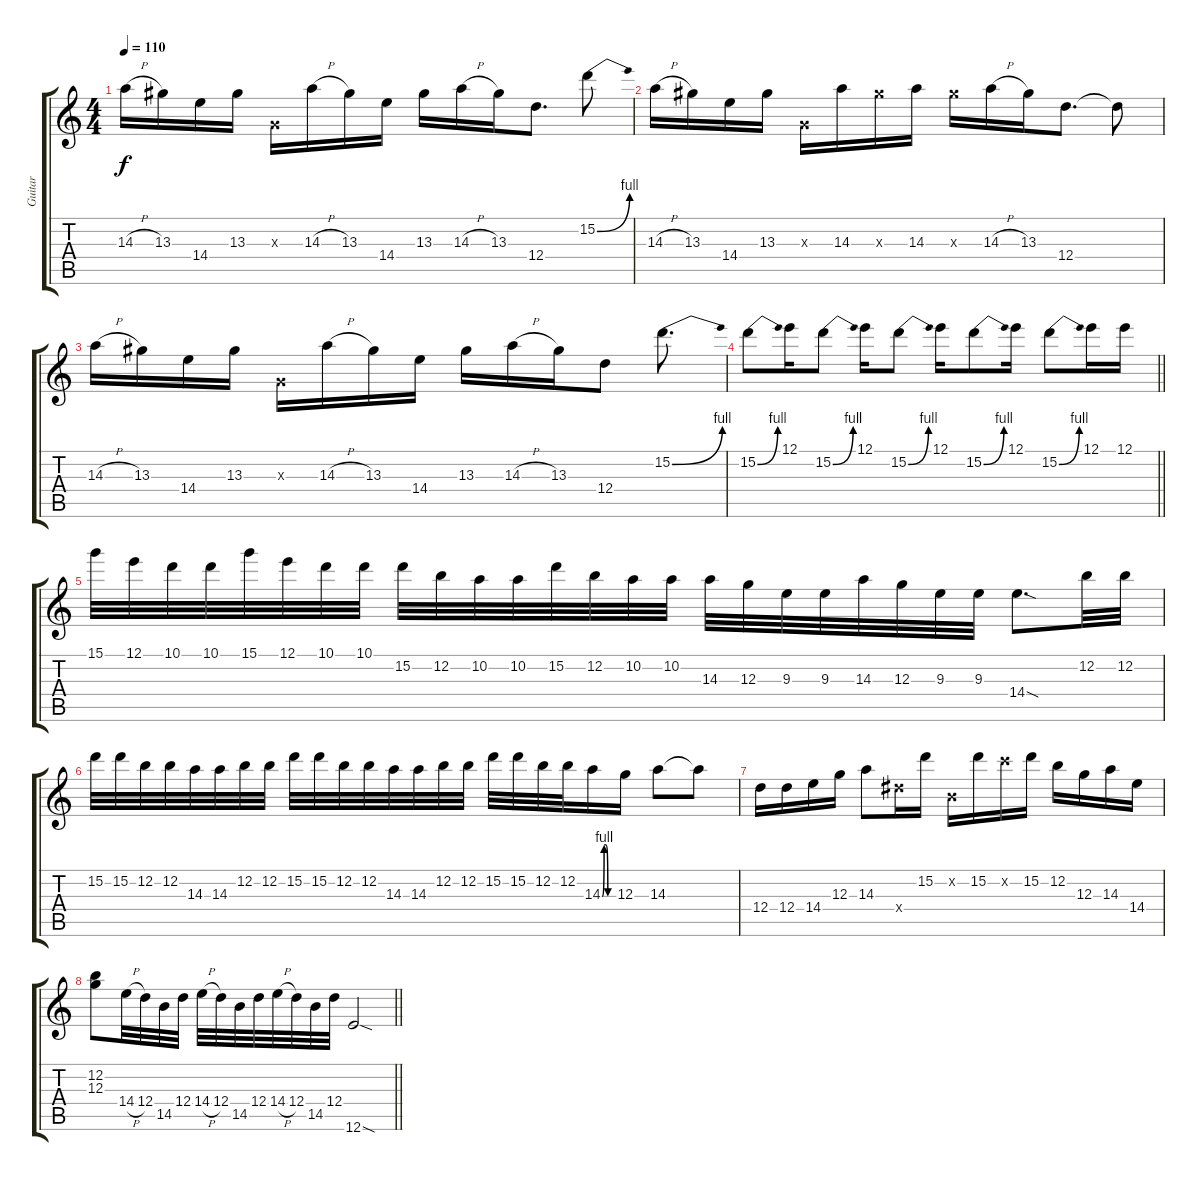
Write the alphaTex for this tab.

\track ("Guitar" "Guitar") {instrument distortionguitar}
\staff {score tabs}
\tuning (E4 B3 G3 D3 A2 E2) {hide}
\ts (4 4)
\tempo 110
\clef g2
\ks c
14.3{h}.16{dy f} 13.3.16 14.4.16 13.3.16 0.3{x}.16 14.3{h}.16 13.3.16 14.4.16 13.3.16 14.3{h}.16 13.3.16 12.4.8{d} 15.2{be (bend 0 0 60 4)}.8 |
14.3{h}.16 13.3.16 14.4.16 13.3.16 0.3{x}.16 14.3.16 13.3{x}.16 14.3.16 13.3{x}.16 14.3{h}.16 13.3.16 12.4.8{d} 12.4{t}.8 |
14.3{h}.16 13.3.16 14.4.16 13.3.16 0.3{x}.16 14.3{h}.16 13.3.16 14.4.16 13.3.16 14.3{h}.16 13.3.16 12.4.8 15.2{be (bend 0 0 60 4)}.8{d} |
\barLineRight lightlight
15.2{be (bend 0 0 60 4)}.8 12.1.16 15.2{be (bend 0 0 60 4)}.8 12.1.16 15.2{be (bend 0 0 60 4)}.8 12.1.16 15.2{be (bend 0 0 60 4)}.8 12.1.16 15.2{be (bend 0 0 60 4)}.8 12.1.16 12.1.16 |
15.1.32 12.1.32 10.1.32 10.1.32 15.1.32 12.1.32 10.1.32 10.1.32 15.2.32 12.2.32 10.2.32 10.2.32 15.2.32 12.2.32 10.2.32 10.2.32 14.3.32 12.3.32 9.3.32 9.3.32 14.3.32 12.3.32 9.3.32 9.3.32 14.4{sod}.8{d} 12.2.32 12.2.32 |
15.2.32 15.2.32 12.2.32 12.2.32 14.3.32 14.3.32 12.2.32 12.2.32 15.2.32 15.2.32 12.2.32 12.2.32 14.3.32 14.3.32 12.2.32 12.2.32 15.2.32 15.2.32 12.2.32 12.2.32 14.3{be (custom 0 0 10 4 20 4 30 0 60 0)}.16 12.3.16 14.3.8 14.3{t}.8 |
12.4.16 12.4.16 14.4.16 12.3.16 14.3.8 13.4{x}.16 15.2.16 0.2{x}.16 15.2.16 13.2{x}.16 15.2.16 12.2.16 12.3.16 14.3.16 14.4.16 |
\barLineRight lightlight
(12.2 12.3).8 14.4{h}.32 12.4.32 14.5.32 12.4.32 14.4{h}.32 12.4.32 14.5.32 12.4.32 14.4{h}.32 12.4.32 14.5.32 12.4.32 12.6{sod}.2
